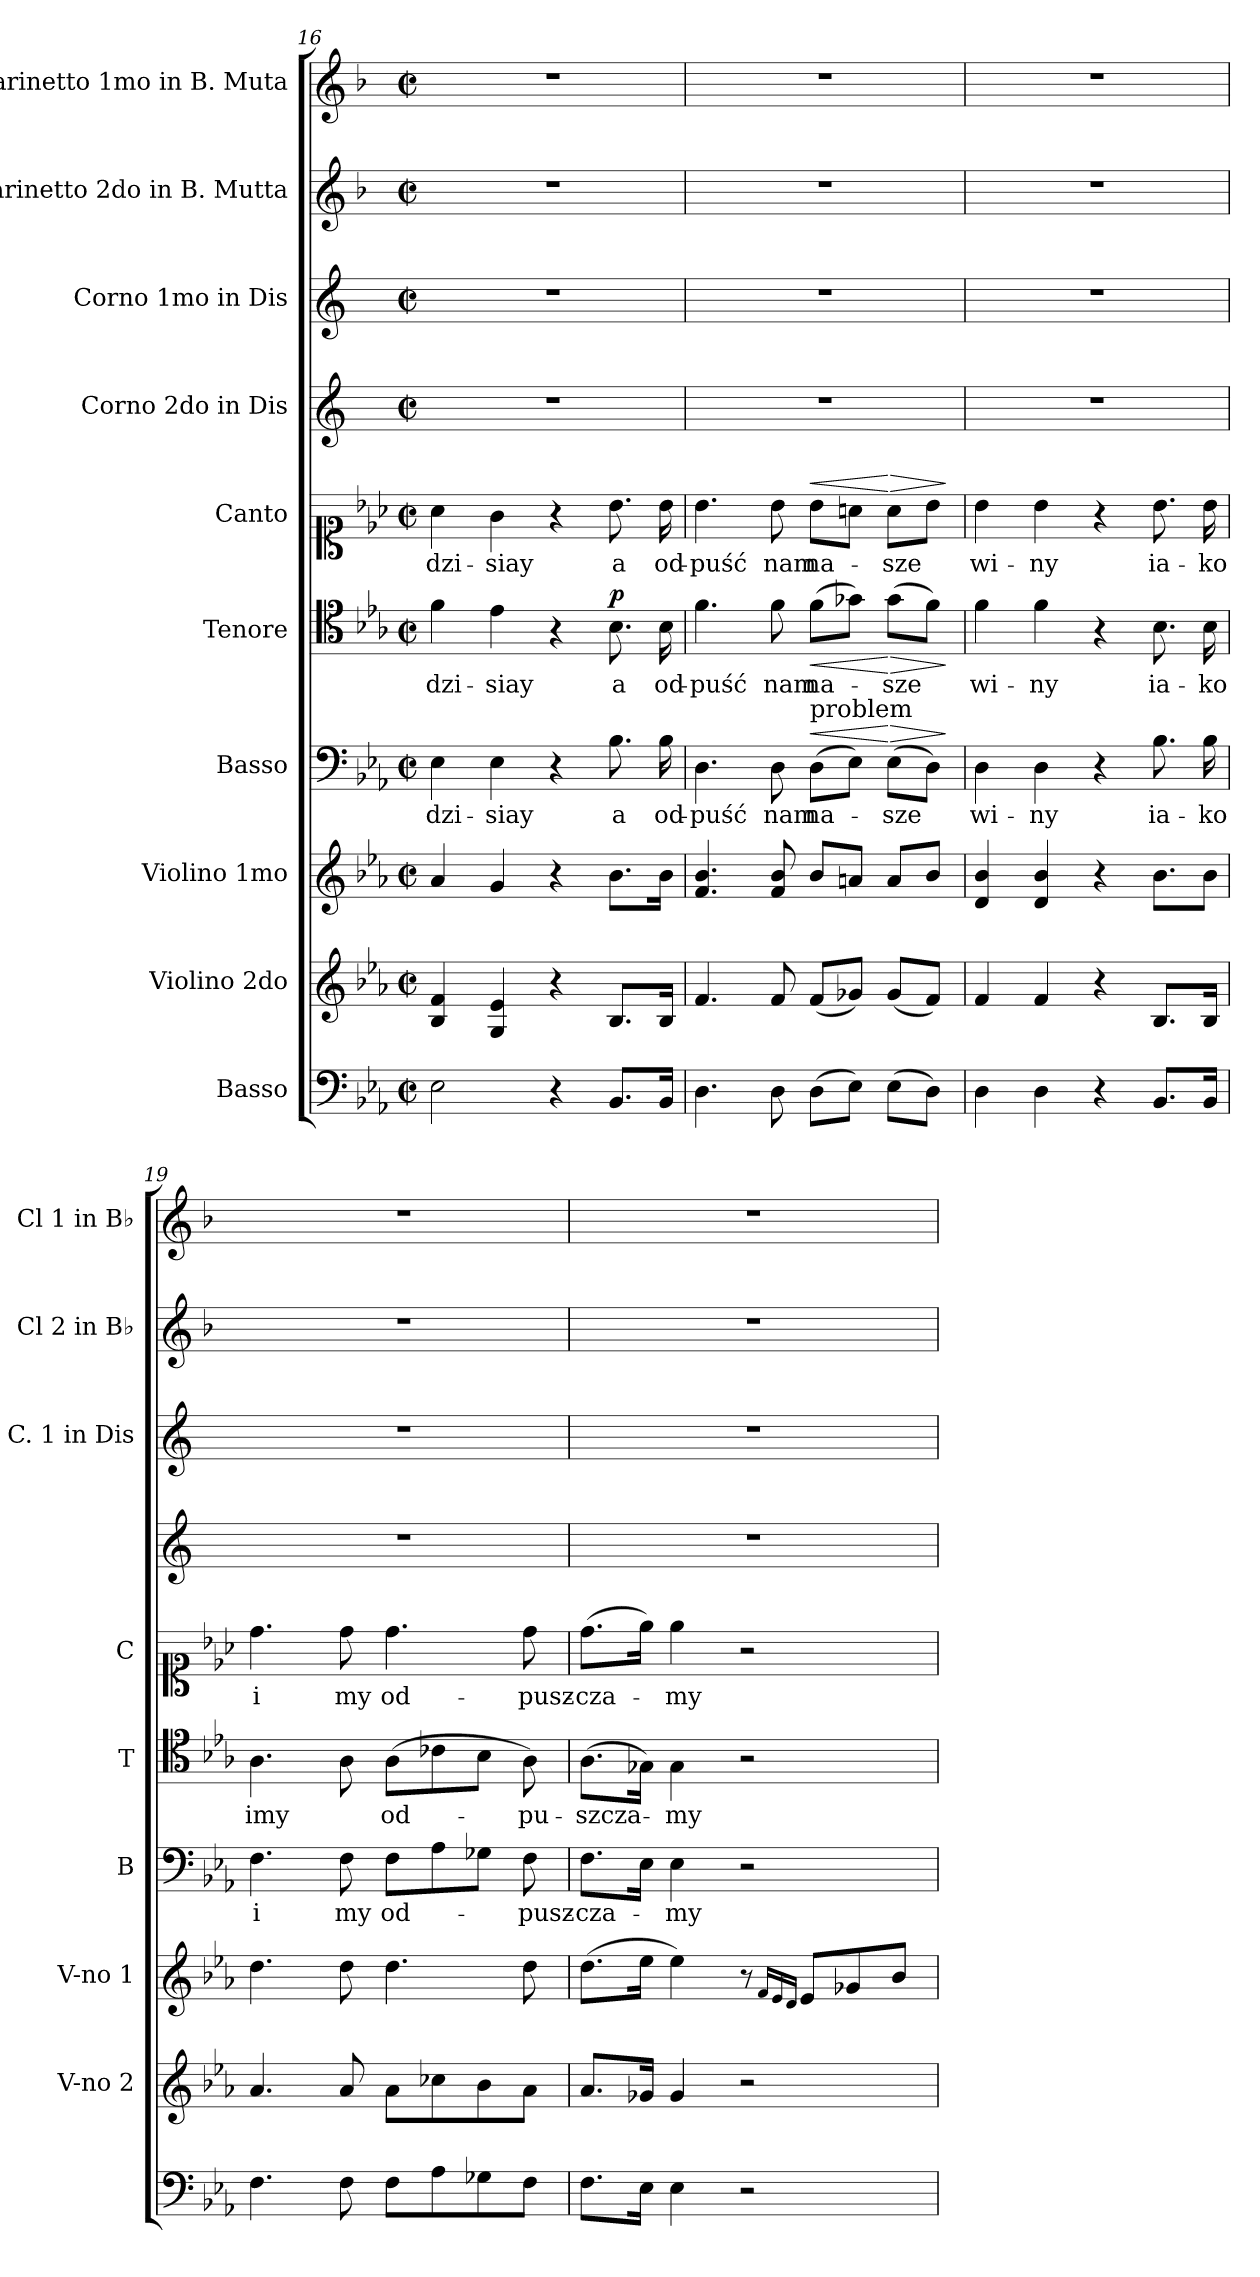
**kern	**kern	**kern	**kern	**text	**dynam	**kern	**text	**dynam	**kern	**text	**dynam	**kern	**kern	**kern	**kern
*part10	*part9	*part8	*part7	*part7	*part7	*part6	*part6	*part6	*part5	*part5	*part5	*part4	*part3	*part2	*part1
*staff10	*staff9	*staff8	*staff7	*staff7	*staff7	*staff6	*staff6	*staff6	*staff5	*staff5	*staff5	*staff4	*staff3	*staff2	*staff1
*I"Basso	*I"Violino 2do	*I"Violino 1mo	*I"Basso	*	*	*I"Tenore	*	*	*I"Canto	*	*	*I"Corno 2do in Dis	*I"Corno 1mo in Dis	*I"Clarinetto 2do in B. Mutta	*I"Clarinetto 1mo in B. Muta
*	*I'V-no 2	*I'V-no 1	*I'B	*	*	*I'T	*	*	*I'C	*	*	*	*I'C. 1 in Dis	*I'Cl 2 in B♭	*I'Cl 1 in B♭
*clefF4	*clefG2	*clefG2	*clefF4	*	*	*clefC4	*	*	*clefC1	*	*	*clefG2	*clefG2	*clefG2	*clefG2
*	*	*	*	*	*	*	*	*	*	*	*	*ITrd5c9	*ITrd5c9	*ITrd1c2	*ITrd1c2
*k[b-e-a-]	*k[b-e-a-]	*k[b-e-a-]	*k[b-e-a-]	*	*	*k[b-e-a-]	*	*	*k[b-e-a-]	*	*	*k[b-e-a-]	*k[b-e-a-]	*k[b-e-a-]	*k[b-e-a-]
*M2/2	*M2/2	*M2/2	*M2/2	*	*	*M2/2	*	*	*M2/2	*	*	*M2/2	*M2/2	*M2/2	*M2/2
*met(c|)	*met(c|)	*met(c|)	*met(c|)	*	*	*met(c|)	*	*	*met(c|)	*	*	*met(c|)	*met(c|)	*met(c|)	*met(c|)
=16	=16	=16	=16	=16	=16	=16	=16	=16	=16	=16	=16	=16	=16	=16	=16
2E-\	4B-/ 4f/	4a-/	4E-\	dzi-	.	4f\	dzi-	.	4a-\	dzi-	.	1r	1r	1r	1r
.	4G/ 4e-/	4g/	4E-\	-siay	.	4e-\	-siay	.	4g\	-siay	.	.	.	.	.
4r	4r	4r	4r	.	.	4r	.	.	4r	.	.	.	.	.	.
!	!	!	!	!	!	!	!	!LO:DY:a	!	!	!	!	!	!	!
8.BB-/L	8.B-/L	8.b-\L	8.B-\	a	.	8.B-\	a	p	8.b-\	a	.	.	.	.	.
16BB-/Jk	16B-/Jk	16b-\Jk	16B-\	od-	.	16B-\	od-	.	16b-\	od-	.	.	.	.	.
=17	=17	=17	=17	=17	=17	=17	=17	=17	=17	=17	=17	=17	=17	=17	=17
4.D\	4.f/	4.f/ 4.b-/	4.D\	-puść	.	4.f\	-puść	.	4.b-\	-puść	.	1r	1r	1r	1r
8D\	8f/	8f/ 8b-/	8D\	nam	.	8f\	nam	.	8b-\	nam	.	.	.	.	.
!	!	!	!LO:TX:a:t=problem	!	!	!	!	!	!	!	!	!	!	!	!
!	!	!	!	!	!LO:HP:a	!	!	!LO:HP:b	!	!	!LO:HP:a	!	!	!	!
(8D\L	(8f/L	8b-/L	(8D\L	na-	<	(8f\L	na-	<	8b-\L	na-	<	.	.	.	.
8E-\J)	8g-X/J)	8an/J	8E-\J)	.	.	8g-X\J)	.	.	8an\J	.	.	.	.	.	.
!	!	!	!	!	!LO:HP:n=1:a	!	!	!LO:HP:n=1:b	!	!	!LO:HP:n=1:a	!	!	!	!
(8E-\L	(8g-/L	8a/L	(8E-\L	-sze	[ >	(8g-\L	-sze	[ >	8a\L	-sze	[ >	.	.	.	.
8D\J)	8f/J)	8b-/J	8D\J)	.	.	8f\J)	.	.	8b-\J	.	.	.	.	.	.
.	.	.	.	.	]	.	.	]	.	.	]	.	.	.	.
=18	=18	=18	=18	=18	=18	=18	=18	=18	=18	=18	=18	=18	=18	=18	=18
4D\	4f/	4d/ 4b-/	4D\	wi-	.	4f\	wi-	.	4b-\	wi-	.	1r	1r	1r	1r
4D\	4f/	4d/ 4b-/	4D\	-ny	.	4f\	-ny	.	4b-\	-ny	.	.	.	.	.
4r	4r	4r	4r	.	.	4r	.	.	4r	.	.	.	.	.	.
8.BB-/L	8.B-/L	8.b-\L	8.B-\	ia-	.	8.B-\	ia-	.	8.b-\	ia-	.	.	.	.	.
!	!	!LO:N:vis=8	!	!	!	!	!	!	!	!	!	!	!	!	!
16BB-/Jk	16B-/Jk	16b-\J	16B-\	-ko	.	16B-\	-ko	.	16b-\	-ko	.	.	.	.	.
=19	=19	=19	=19	=19	=19	=19	=19	=19	=19	=19	=19	=19	=19	=19	=19
4.F\	4.a-/	4.dd\	4.F\	i	.	4.A-\	imy	.	4.dd\	i	.	1r	1r	1r	1r
8F\	8a-/	8dd\	8F\	my	.	8A-\	.	.	8dd\	my	.	.	.	.	.
8F\L	8a-\L	4.dd\	8F\L	od-	.	(8A-\L	od-	.	4.dd\	od-	.	.	.	.	.
8A-\	8cc-X\	.	8A-\	.	.	8c-X\	.	.	.	.	.	.	.	.	.
8G-X\	8b-\	.	8G-X\J	.	.	8B-\J	.	.	.	.	.	.	.	.	.
8F\J	8a-\J	8dd\	8F\	-pusz-	.	8A-\)	-pu-	.	8dd\	-pusz-	.	.	.	.	.
=20	=20	=20	=20	=20	=20	=20	=20	=20	=20	=20	=20	=20	=20	=20	=20
8.F\L	8.a-/L	(8.dd\L	8.F\L	-cza-	.	(8.A-\L	-szcza-	.	(8.dd\L	-cza-	.	1r	1r	1r	1r
16E-\Jk	16g-X/Jk	16ee-\Jk	16E-\Jk	.	.	16G-X\Jk)	.	.	16ee-\Jk)	.	.	.	.	.	.
4E-\	4g-/	4ee-\)	4E-\	-my	.	4G-\	-my	.	4ee-\	-my	.	.	.	.	.
2r	2r	8r	2r	.	.	2r	.	.	2r	.	.	.	.	.	.
.	.	16qqf/LL	.	.	.	.	.	.	.	.	.	.	.	.	.
.	.	16qqe-/	.	.	.	.	.	.	.	.	.	.	.	.	.
.	.	16qqd/JJ	.	.	.	.	.	.	.	.	.	.	.	.	.
.	.	8e-/L	.	.	.	.	.	.	.	.	.	.	.	.	.
.	.	8g-X/	.	.	.	.	.	.	.	.	.	.	.	.	.
.	.	8b-/J	.	.	.	.	.	.	.	.	.	.	.	.	.
=	=	=	=	=	=	=	=	=	=	=	=	=	=	=	=
*-	*-	*-	*-	*-	*-	*-	*-	*-	*-	*-	*-	*-	*-	*-	*-
